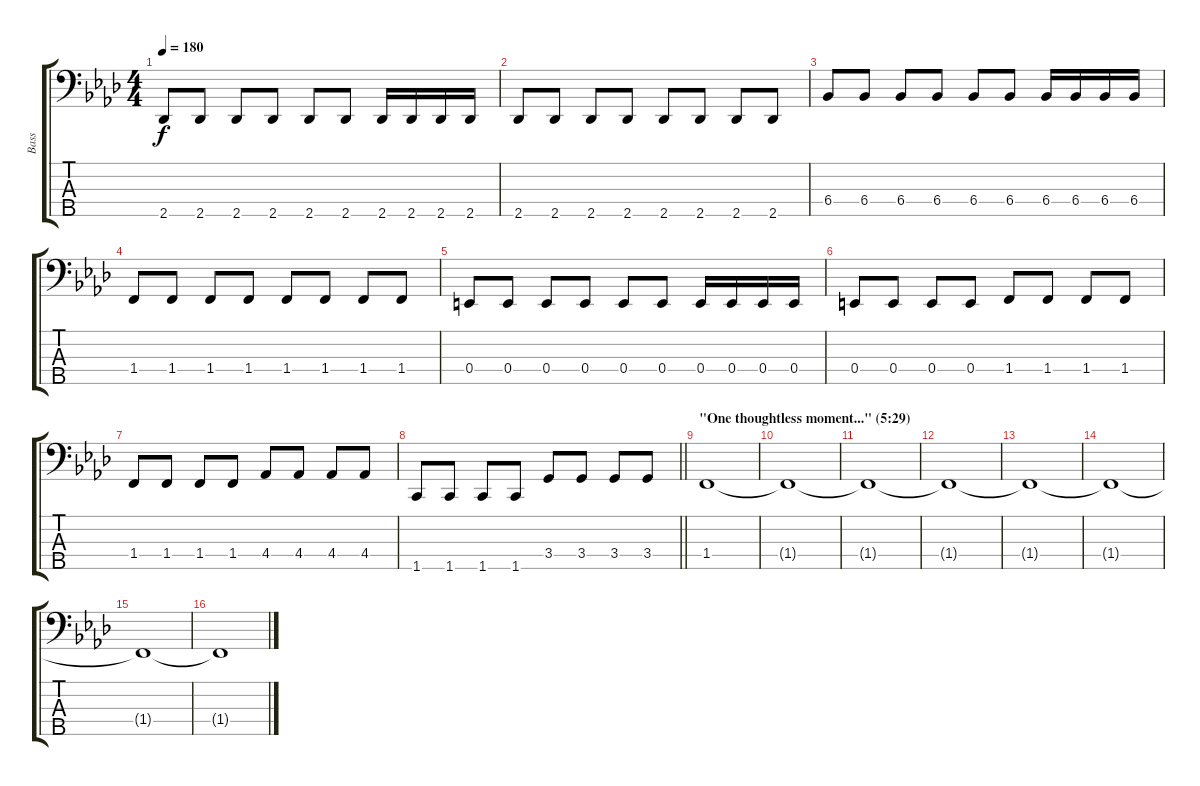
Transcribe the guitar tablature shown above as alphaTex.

\track ("Bass" "Bass") {instrument electricbassfinger}
\staff {score tabs}
\tuning (G2 D2 A1 E1 B0) {hide}
\ts (4 4)
\tempo 180
\clef f4
\ks fminor
2.5.8{dy f} 2.5.8 2.5.8 2.5.8 2.5.8 2.5.8 2.5.16 2.5.16 2.5.16 2.5.16 |
2.5.8 2.5.8 2.5.8 2.5.8 2.5.8 2.5.8 2.5.8 2.5.8 |
6.4.8 6.4.8 6.4.8 6.4.8 6.4.8 6.4.8 6.4.16 6.4.16 6.4.16 6.4.16 |
1.4.8 1.4.8 1.4.8 1.4.8 1.4.8 1.4.8 1.4.8 1.4.8 |
0.4.8 0.4.8 0.4.8 0.4.8 0.4.8 0.4.8 0.4.16 0.4.16 0.4.16 0.4.16 |
0.4.8 0.4.8 0.4.8 0.4.8 1.4.8 1.4.8 1.4.8 1.4.8 |
1.4.8 1.4.8 1.4.8 1.4.8 4.4.8 4.4.8 4.4.8 4.4.8 |
\barLineRight lightlight
1.5.8 1.5.8 1.5.8 1.5.8 3.4.8 3.4.8 3.4.8 3.4.8 |
\section ("" "\"One thoughtless moment...\" (5:29)")
1.4.1 |
1.4{t}.1 |
1.4{t}.1 |
1.4{t}.1 |
1.4{t}.1{volume 0} |
1.4{t}.1 |
1.4{t}.1 |
1.4{t}.1
